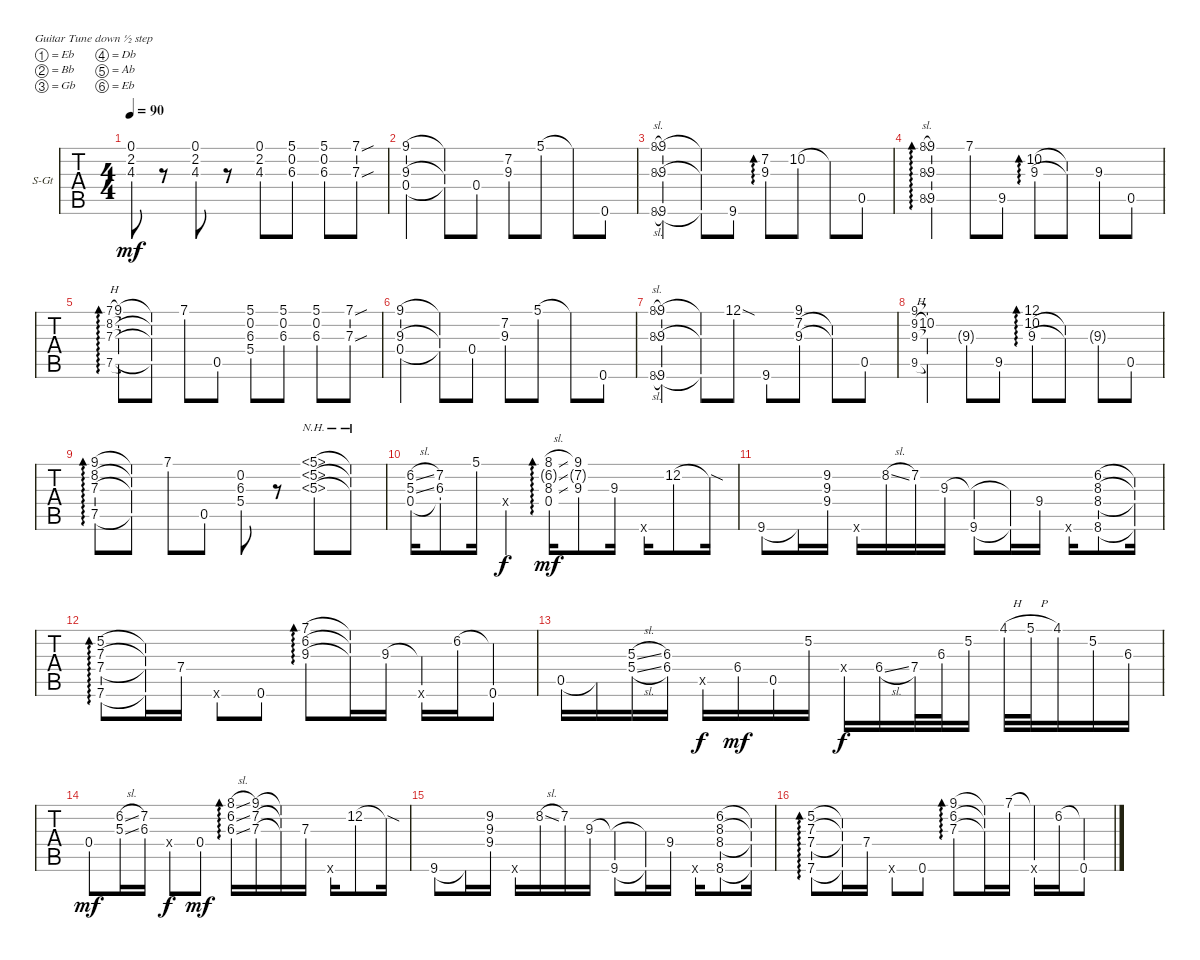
\defaultSystemsLayout 4
\bracketExtendMode groupsimilarinstruments
\firstSystemTrackNameOrientation horizontal
\otherSystemsTrackNameOrientation horizontal
\track ("Steel Guitar" "S-Gt") {instrument acousticguitarsteel}
\staff {tabs}
\tuning (Eb4 Bb3 Gb3 Db3 Ab2 Eb2)
\ts (4 4)
\tempo 90
\clef g2
\ks c
(2.2 4.3 0.1).8{dy mf instrument acousticguitarsteel} r.8 (2.2 4.3 0.1).8 r.8 (2.2 4.3 0.1).8 (5.1 0.2 6.3).8 (5.1 0.2 6.3).8 (7.1{sou} 7.3{sou}).8 |
(9.1 9.3 0.4).4 (9.1{t} 9.3{t} 0.4{t}).8 0.4.8 (9.3 7.2).8 5.1.8 5.1{t}.8 0.6.8 |
(8.6{sl} 8.3{sl} 8.1{sl}).8{gr onbeat} (9.1 9.3 9.6).4 (9.1{t} 9.3{t} 9.6{t}).8 9.6.8 (9.3 7.2).8{ad 0} 10.2.8 10.2{t}.8 0.5.8 |
(8.1{sl} 8.3{sl} 8.5{sl}).8{ad 0 gr onbeat} (9.5 9.3 9.1).4 7.1.8 9.5.8 (10.2 9.3).8{ad 0} (10.2{t} 9.3{t}).8 9.3.8 0.5.8 |
(7.5 7.3 8.2 7.1{h}).8{ad 0 gr onbeat} (9.1 7.5{t} 7.3{t} 8.2{t}).8 (9.1{t} 7.5{t} 7.3{t} 8.2{t}).8 7.1.8 0.5.8 (5.4 6.3 0.2 5.1).8 (5.1 0.2 6.3).8 (5.1 0.2 6.3).8 (7.1{sou} 7.3{sou}).8 |
(9.1 9.3 0.4).4 (9.1{t} 9.3{t} 0.4{t}).8 0.4.8 (9.3 7.2).8 5.1.8 5.1{t}.8 0.6.8 |
(8.6{sl} 8.3{sl} 8.1{sl}).8{gr onbeat} (9.1 9.3 9.6).4 (9.1{t} 9.3{t} 9.6{t}).8 12.1{sod}.8 9.6.8 (7.2 9.3 9.1).8 (7.2{t} 9.3{t}).8 0.5.8 |
(9.1 9.3 9.5 9.2{h}).8{gr onbeat} (10.2 9.1{t} 9.3{t} 9.5{t}).4 9.3{g}.8 9.5.8 (10.2 9.3 12.1).8{ad 0} (10.2{t} 9.3{t}).8 9.3{g}.8 0.5.8 |
(9.1 7.5 7.3 8.2).8{ad 0} (9.1{t} 7.5{t} 7.3{t} 8.2{t}).8 7.1.8 0.5.8 (5.4 6.3 0.2).8 r.8 (5.1{nh ac} 5.2{nh ac} 5.3{nh ac}).8 (5.1{nh ac t} 5.3{nh ac t} 5.2{nh ac t}).8 |
(5.3{sl} 6.2{sl} 0.4).16 (6.3 7.2 0.4{t}).8 5.1.16 0.4{x}.4{dy f} (0.4 8.3{sl} 8.1{sl} 6.2{sl g}).16{ad 0 dy mf} (9.1 7.2{g} 9.3).8 9.3.16 0.6{x}.16 12.2.8 12.2{sod t}.16 |
9.6.8 9.6{t}.16 (9.2 9.3 9.4).16 0.6{x}.16 8.2{sl}.16 7.2.16 9.3.16 (9.6 9.3{t}).8 (9.6{t} 9.3{t}).16 9.4.16 0.6{x}.16 (8.6 8.4 8.3 6.2).8 (8.6{t} 8.4{t} 8.3{t} 6.2{t}).16 |
(5.2 7.3 7.4 7.6).8{ad 0} (5.2{t} 7.3{t} 7.4{t} 7.6{t}).16 7.4.16 0.6{x}.8 0.6.8 (6.2 7.1 9.3).8{ad 0} (6.2{t} 7.1{t} 9.3{t}).16 9.3.16 (0.6{ac x} 9.3{t}).16 6.2.16 (0.6 6.2{t}).8 |
0.5.16 0.5{t}.16 (5.4{sl} 5.3{sl}).16 (6.4 6.3).16 0.5{x}.16{dy f} 6.4.16{dy mf} 0.5.16 5.2.16 0.4{x}.16{dy f} 6.4{sl}.16 7.4.32 6.3.32 5.2.16 4.1{h}.32 5.1{h}.32 4.1.16 5.2.16 6.3.16 |
0.4.8{dy mf} (5.3{sl} 6.2{sl}).16 (6.3 7.2).16 0.4{x}.8{dy f} 0.4.8{dy mf} (8.1{sl} 6.3{sl} 6.2{sl}).16{ad 0} (7.3 9.1 7.2).16 (7.3{t} 9.1{t} 7.2{t}).16 7.3.16 0.6{x}.16 12.2.8 12.2{sod t}.16 |
9.6.8 9.6{t}.16 (9.2 9.3 9.4).16 0.6{x}.16 8.2{sl}.16 7.2.16 9.3.16 (9.6 9.3{t}).8 (9.6{t} 9.3{t}).16 9.4.16 0.6{x}.16 (8.6 8.4 8.3 6.2).8 (8.6{t} 8.4{t} 8.3{t} 6.2{t}).16 |
(5.2 7.3 7.4 7.6).8{ad 0} (5.2{t} 7.3{t} 7.4{t} 7.6{t}).16 7.4.16 0.6{x}.8 0.6.8 (6.2 9.1 7.3).8{ad 0} (6.2{t} 9.1{t} 7.3{t}).16 7.1.16 (0.6{ac x} 7.1{t}).16 6.2.16 (0.6 6.2{t}).8
